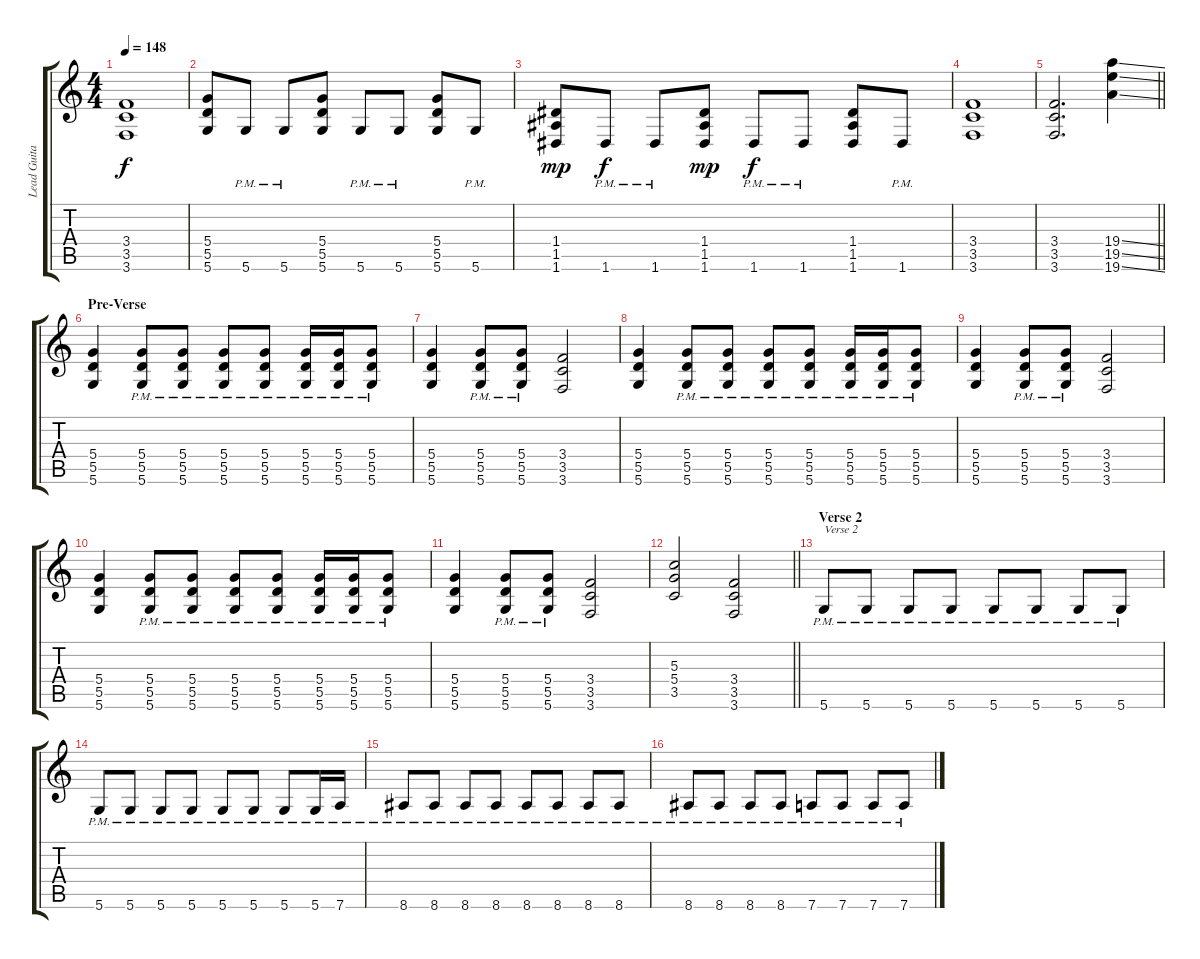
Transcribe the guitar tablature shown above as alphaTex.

\track ("Lead Guitar" "Lead Guita") {instrument overdrivenguitar}
\staff {score tabs}
\tuning (E4 B3 G3 D3 A2 D2) {hide}
\ts (4 4)
\tempo 148
\clef g2
\ks c
(3.4 3.5 3.6).1{dy f} |
(5.4 5.5 5.6).8 5.6{pm}.8 5.6{pm}.8 (5.4 5.5 5.6).8 5.6{pm}.8 5.6{pm}.8 (5.4 5.5 5.6).8 5.6{pm}.8 |
(1.4 1.5 1.6).8{dy mp} 1.6{pm}.8{dy f} 1.6{pm}.8 (1.4 1.5 1.6).8{dy mp} 1.6{pm}.8{dy f} 1.6{pm}.8 (1.4 1.5 1.6).8 1.6{pm}.8 |
(3.4 3.5 3.6).1 |
\barLineRight lightlight
(3.4 3.5 3.6).2{d} (19.4{ss} 19.5{ss} 19.6{ss}).4 |
\section ("" "Pre-Verse")
(5.4 5.5 5.6).4 (5.4{pm} 5.5{pm} 5.6{pm}).8 (5.4{pm} 5.5{pm} 5.6{pm}).8 (5.4{pm} 5.5{pm} 5.6{pm}).8 (5.4{pm} 5.5{pm} 5.6{pm}).8 (5.4{pm} 5.5{pm} 5.6{pm}).16 (5.4{pm} 5.5{pm} 5.6{pm}).16 (5.4{pm} 5.5{pm} 5.6{pm}).8 |
(5.4 5.5 5.6).4 (5.4{pm} 5.5{pm} 5.6{pm}).8 (5.4{pm} 5.5{pm} 5.6{pm}).8 (3.4 3.5 3.6).2 |
(5.4 5.5 5.6).4 (5.4{pm} 5.5{pm} 5.6{pm}).8 (5.4{pm} 5.5{pm} 5.6{pm}).8 (5.4{pm} 5.5{pm} 5.6{pm}).8 (5.4{pm} 5.5{pm} 5.6{pm}).8 (5.4{pm} 5.5{pm} 5.6{pm}).16 (5.4{pm} 5.5{pm} 5.6{pm}).16 (5.4{pm} 5.5{pm} 5.6{pm}).8 |
(5.4 5.5 5.6).4 (5.4{pm} 5.5{pm} 5.6{pm}).8 (5.4{pm} 5.5{pm} 5.6{pm}).8 (3.4 3.5 3.6).2 |
(5.4 5.5 5.6).4 (5.4{pm} 5.5{pm} 5.6{pm}).8 (5.4{pm} 5.5{pm} 5.6{pm}).8 (5.4{pm} 5.5{pm} 5.6{pm}).8 (5.4{pm} 5.5{pm} 5.6{pm}).8 (5.4{pm} 5.5{pm} 5.6{pm}).16 (5.4{pm} 5.5{pm} 5.6{pm}).16 (5.4{pm} 5.5{pm} 5.6{pm}).8 |
(5.4 5.5 5.6).4 (5.4{pm} 5.5{pm} 5.6{pm}).8 (5.4{pm} 5.5{pm} 5.6{pm}).8 (3.4 3.5 3.6).2 |
\barLineRight lightlight
(5.3 5.4 3.5).2 (3.4 3.5 3.6).2 |
\section ("" "Verse 2")
5.6{pm}.8{txt "Verse 2" volume 11} 5.6{pm}.8 5.6{pm}.8 5.6{pm}.8 5.6{pm}.8 5.6{pm}.8 5.6{pm}.8 5.6{pm}.8 |
5.6{pm}.8 5.6{pm}.8 5.6{pm}.8 5.6{pm}.8 5.6{pm}.8 5.6{pm}.8 5.6{pm}.8 5.6{pm}.16 7.6{pm}.16 |
8.6{pm}.8 8.6{pm}.8 8.6{pm}.8 8.6{pm}.8 8.6{pm}.8 8.6{pm}.8 8.6{pm}.8 8.6{pm}.8 |
8.6{pm}.8 8.6{pm}.8 8.6{pm}.8 8.6{pm}.8 7.6{pm}.8 7.6{pm}.8 7.6{pm}.8 7.6{pm}.8
